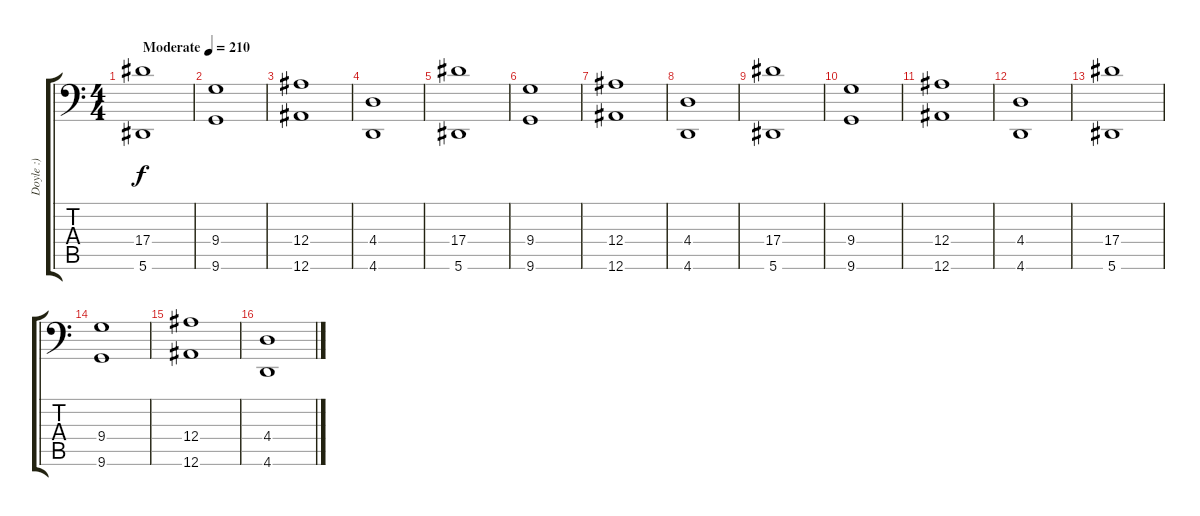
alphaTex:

\track ("Doyle :)" "Doyle :)") {instrument pad2warm}
\staff {score tabs}
\tuning (C4 G3 Eb3 Bb2 F2 Bb1) {hide}
\ts (4 4)
\tempo (210 "Moderate")
\tempo 105
\tempo (210 "Moderate")
\clef f4
\ks c
(17.4 5.6).1{dy f instrument pad2warm} |
(9.4 9.6).1 |
(12.4 12.6).1 |
(4.4 4.6).1 |
(17.4 5.6).1 |
(9.4 9.6).1 |
(12.4 12.6).1 |
(4.4 4.6).1 |
(17.4 5.6).1 |
(9.4 9.6).1 |
(12.4 12.6).1 |
(4.4 4.6).1 |
(17.4 5.6).1 |
(9.4 9.6).1 |
(12.4 12.6).1 |
(4.4 4.6).1
